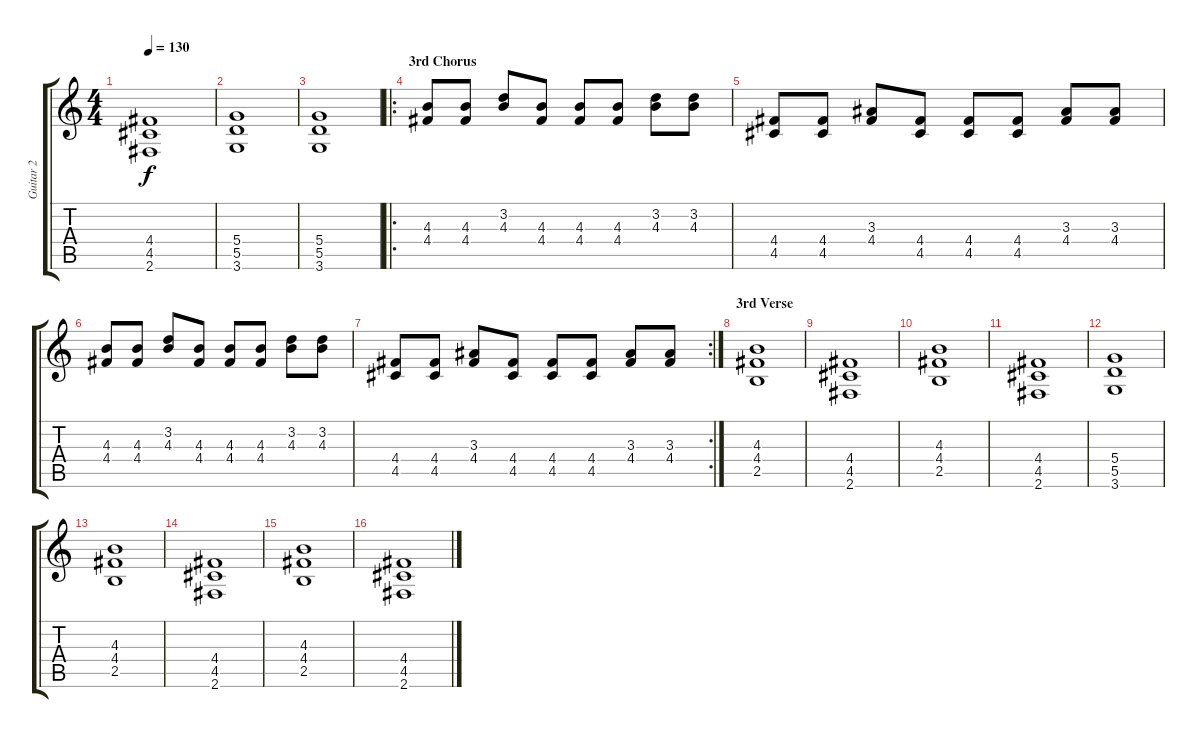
\track ("Guitar 2" "Guitar 2") {instrument distortionguitar}
\staff {score tabs}
\tuning (E4 B3 G3 D3 A2 E2) {hide}
\ts (4 4)
\tempo 130
\clef g2
\ks c
(4.4 4.5 2.6).1{dy f} |
(5.4 5.5 3.6).1 |
(5.4 5.5 3.6).1 |
\ro
\section ("" "3rd Chorus")
(4.3 4.4).8 (4.3 4.4).8 (3.2 4.3).8 (4.3 4.4).8 (4.3 4.4).8 (4.3 4.4).8 (3.2 4.3).8 (3.2 4.3).8 |
(4.4 4.5).8 (4.4 4.5).8 (3.3 4.4).8 (4.4 4.5).8 (4.4 4.5).8 (4.4 4.5).8 (3.3 4.4).8 (3.3 4.4).8 |
(4.3 4.4).8 (4.3 4.4).8 (3.2 4.3).8 (4.3 4.4).8 (4.3 4.4).8 (4.3 4.4).8 (3.2 4.3).8 (3.2 4.3).8 |
\rc 2
(4.4 4.5).8 (4.4 4.5).8 (3.3 4.4).8 (4.4 4.5).8 (4.4 4.5).8 (4.4 4.5).8 (3.3 4.4).8 (3.3 4.4).8 |
\section ("" "3rd Verse")
(4.3 4.4 2.5).1 |
(4.4 4.5 2.6).1 |
(4.3 4.4 2.5).1 |
(4.4 4.5 2.6).1 |
(5.4 5.5 3.6).1 |
(4.3 4.4 2.5).1 |
(4.4 4.5 2.6).1 |
(4.3 4.4 2.5).1 |
(4.4 4.5 2.6).1
